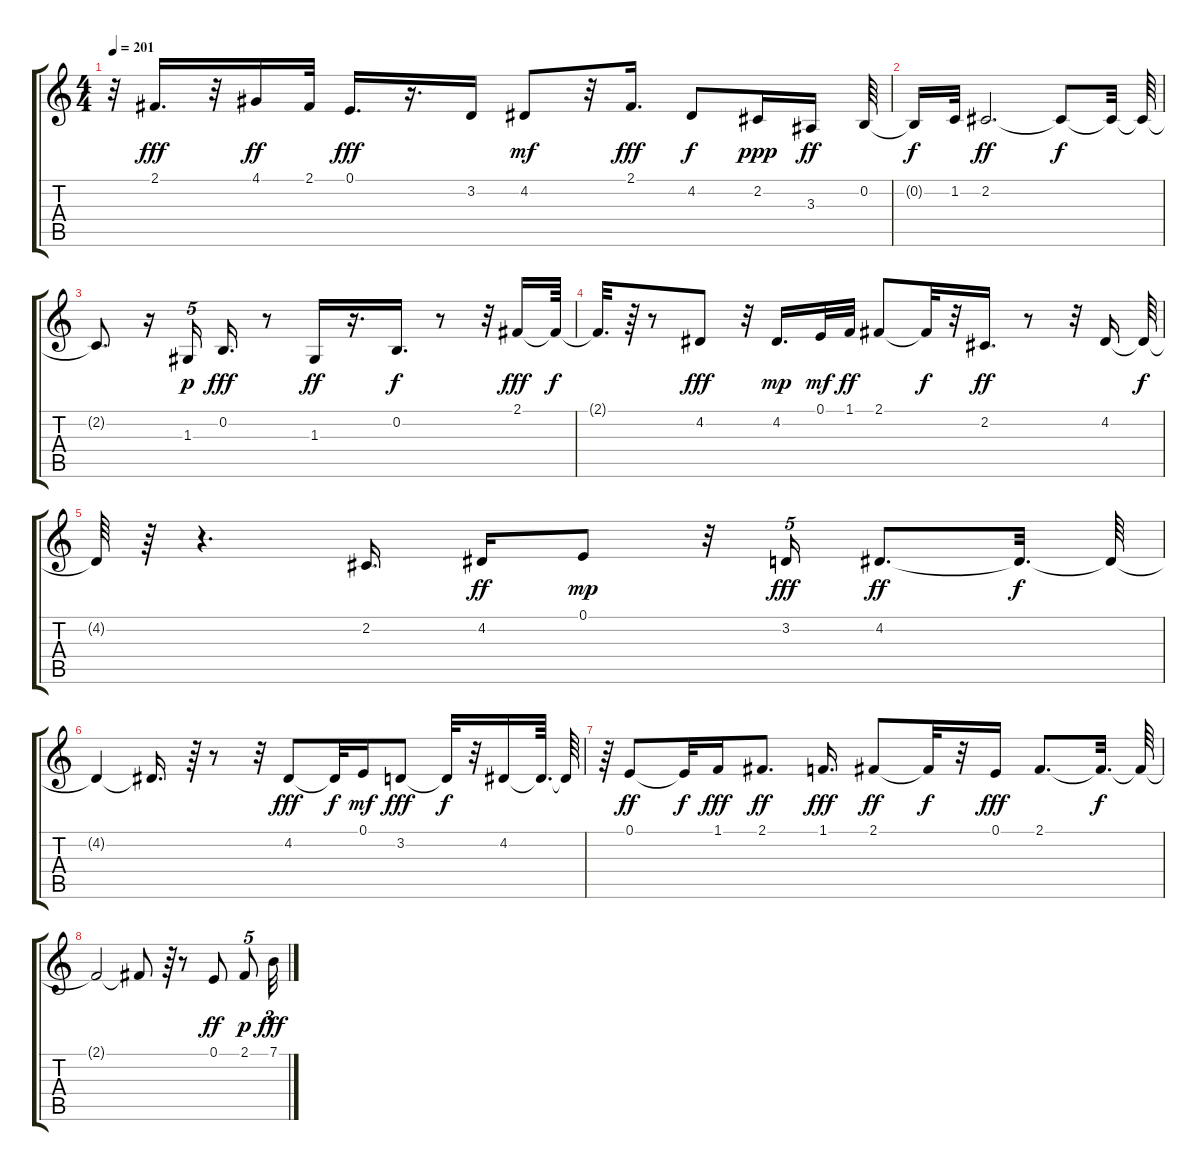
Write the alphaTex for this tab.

\track "" {instrument tenorsax}
\staff {score tabs}
\tuning (E4 B3 G3 D3 A2 E2) {hide}
\ts (4 4)
\tempo 201
\clef g2
\ks c
r.32{dy p} 2.1.16{d dy fff} r.32 4.1.16{dy ff} 2.1.32 0.1.16{d dy fff} r.16{d} 3.2.16 4.2.8{dy mf} r.32 2.1.16{d dy fff} 4.2.8{dy f} 2.2.16{dy ppp} 3.3.16{dy ff} 0.2.64 |
0.2{t}.16{dy f} 1.2.32 2.2.2{d dy ff} 2.2{t}.8{dy f} 2.2{t}.32 2.2{t}.64 |
2.2{t}.8{d} r.16 1.3.16{tu (5 4) dy p} 0.2.16{d dy fff} r.8 1.3.16{dy ff} r.16{d} 0.2.16{d dy f} r.8 r.32 2.1.16{dy fff} 2.1{t}.64{dy f} |
2.1{t}.32{d} r.64 r.8 4.2.8{dy fff} r.32 4.2.16{d dy mp} 0.1.32{dy mf} 1.1.32{dy ff} 2.1.8 2.1{t}.32{dy f} r.32 2.2.16{d dy ff} r.8 r.32 4.2.16 4.2{t}.64{dy f} |
4.2{t}.64 r.64 r.4{d} 2.2.16{d} 4.2.16{dy ff} 0.1.8{dy mp} r.32 3.2.16{tu (5 4) dy fff} 4.2.8{d dy ff} 4.2{t}.32{d dy f} 4.2{t}.64 |
4.2{t}.4 4.2{t}.16{d} r.64 r.8 r.32 4.2.8{dy fff} 4.2{t}.32{dy f} 0.1.16{dy mf} 3.2.8{dy fff} 3.2{t}.32{dy f} r.32 4.2.16 4.2{t}.64{d} 4.2{t}.64 |
r.64 0.1.8{dy ff} 0.1{t}.32{dy f} 1.1.16{dy fff} 2.1.8{d dy ff} 1.1.16{d dy fff} 2.1.8{dy ff} 2.1{t}.32{dy f} r.32 0.1.16{dy fff} 2.1.8{d} 2.1{t}.32{d dy f} 2.1{t}.64 |
2.1{t}.2 2.1{t}.8 r.64 r.8 0.1.8{dy ff} 2.1.8{tu (5 4) dy p} 7.1.32{tu (3 2) dy fff}
